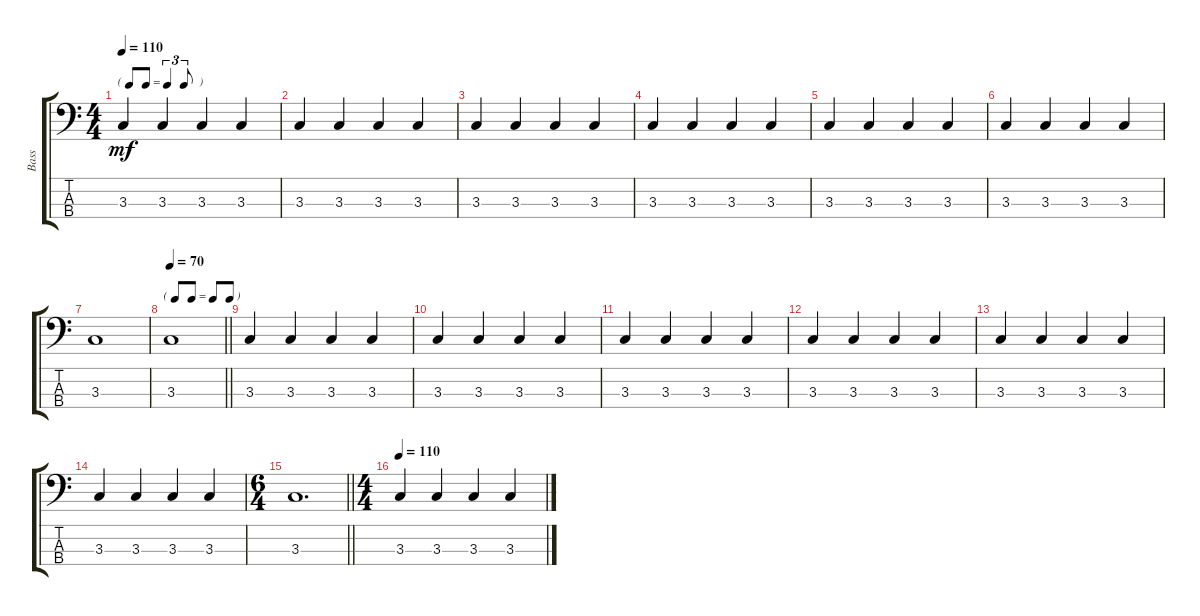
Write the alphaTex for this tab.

\track ("Bass" "Bass") {instrument electricbassfinger}
\staff {score tabs}
\tuning (G2 D2 A1 E1) {hide}
\ts (4 4)
\tf triplet8th
\tempo 110
\clef f4
\ks c
3.3.4{dy mf} 3.3.4 3.3.4 3.3.4 |
3.3.4 3.3.4 3.3.4 3.3.4 |
3.3.4 3.3.4 3.3.4 3.3.4 |
3.3.4 3.3.4 3.3.4 3.3.4 |
3.3.4 3.3.4 3.3.4 3.3.4 |
3.3.4 3.3.4 3.3.4 3.3.4 |
3.3.1 |
\tf none
\tempo 70
\barLineRight lightlight
3.3.1 |
3.3.4 3.3.4 3.3.4 3.3.4 |
3.3.4 3.3.4 3.3.4 3.3.4 |
3.3.4 3.3.4 3.3.4 3.3.4 |
3.3.4 3.3.4 3.3.4 3.3.4 |
3.3.4 3.3.4 3.3.4 3.3.4 |
3.3.4 3.3.4 3.3.4 3.3.4 |
\ts (6 4)
\barLineRight lightlight
3.3.1{d} |
\ts (4 4)
\tempo 110
3.3.4 3.3.4 3.3.4 3.3.4
